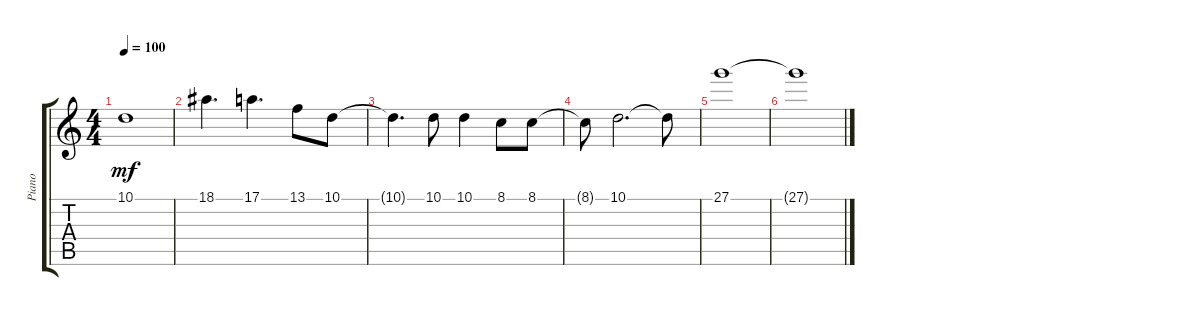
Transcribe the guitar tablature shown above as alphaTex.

\track ("Piano" "Piano") {instrument acousticgrandpiano}
\staff {score tabs}
\tuning (E4 B3 G3 D3 A2 E2) {hide}
\ts (4 4)
\tempo 100
\clef g2
\ks c
10.1{t}.1{dy mf} |
18.1.4{d} 17.1.4{d} 13.1.8 10.1.8 |
10.1{t}.4{d} 10.1.8 10.1.4 8.1.8 8.1.8 |
8.1{t}.8 10.1.2{d} 10.1{t}.8 |
27.1.1 |
27.1{t}.1
